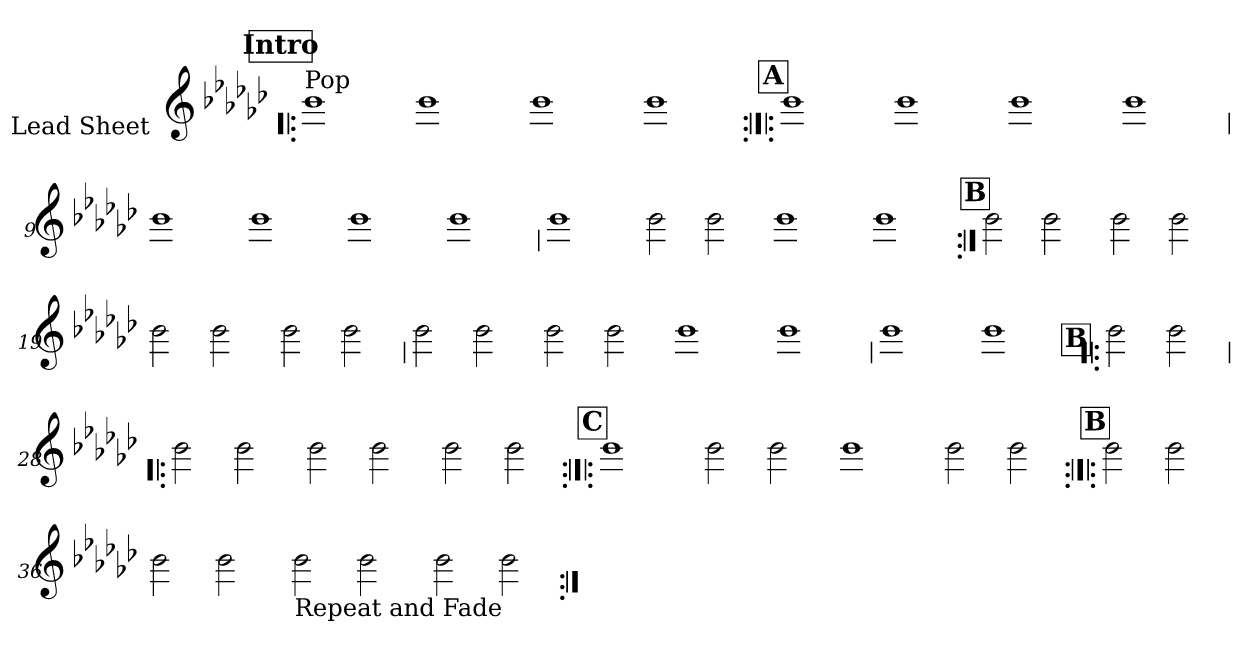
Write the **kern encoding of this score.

**kern
*part1
*staff1
*I"Lead Sheet
*stria0
*clefG2
*k[b-e-a-d-g-c-]
*e-:
!!LO:REH:place=s1:a:t=Intro
=1!|:
!LO:TX:a:t=Pop
1b-
=2-
1b-
=3-
1b-
=4-
1b-
!!LO:LB:g=z
!!LO:REH:place=s1:a:t=A
=5:|!|:
1b-
=6-
1b-
=7-
1b-
=8-
1b-
!!LO:LB:g=z
=9
1b-
=10-
1b-
=11-
1b-
=12-
1b-
!!LO:LB:g=z
=13
1b-
=14-
2b-
2b-
=15-
1b-
=16-
1b-
!!LO:LB:g=z
!!LO:REH:place=s1:a:t=B
=17:|!
2b-
2b-
=18-
2b-
2b-
=19-
2b-
2b-
=20-
2b-
2b-
!!LO:LB:g=z
=21
2b-
2b-
=22-
2b-
2b-
=23-
1b-
=24-
1b-
!!LO:LB:g=z
=25
1b-
=26-
1b-
!!LO:LB:g=z
!!LO:REH:place=s1:a:t=B
=27|!:
2b-
2b-
=28-
2b-
2b-
=29-
2b-
2b-
=30-
2b-
2b-
!!LO:LB:g=z
!!LO:REH:place=s1:a:t=C
=31:|!|:
1b-
=32-
2b-
2b-
=33-
1b-
=34-
2b-
2b-
!!LO:LB:g=z
!!LO:REH:place=s1:a:t=B
=35:|!|:
2b-
2b-
=36-
2b-
2b-
=37-
!LO:TX:b:t=Repeat and Fade
2b-
2b-
=38-
2b-
2b-
=:|!
*-
